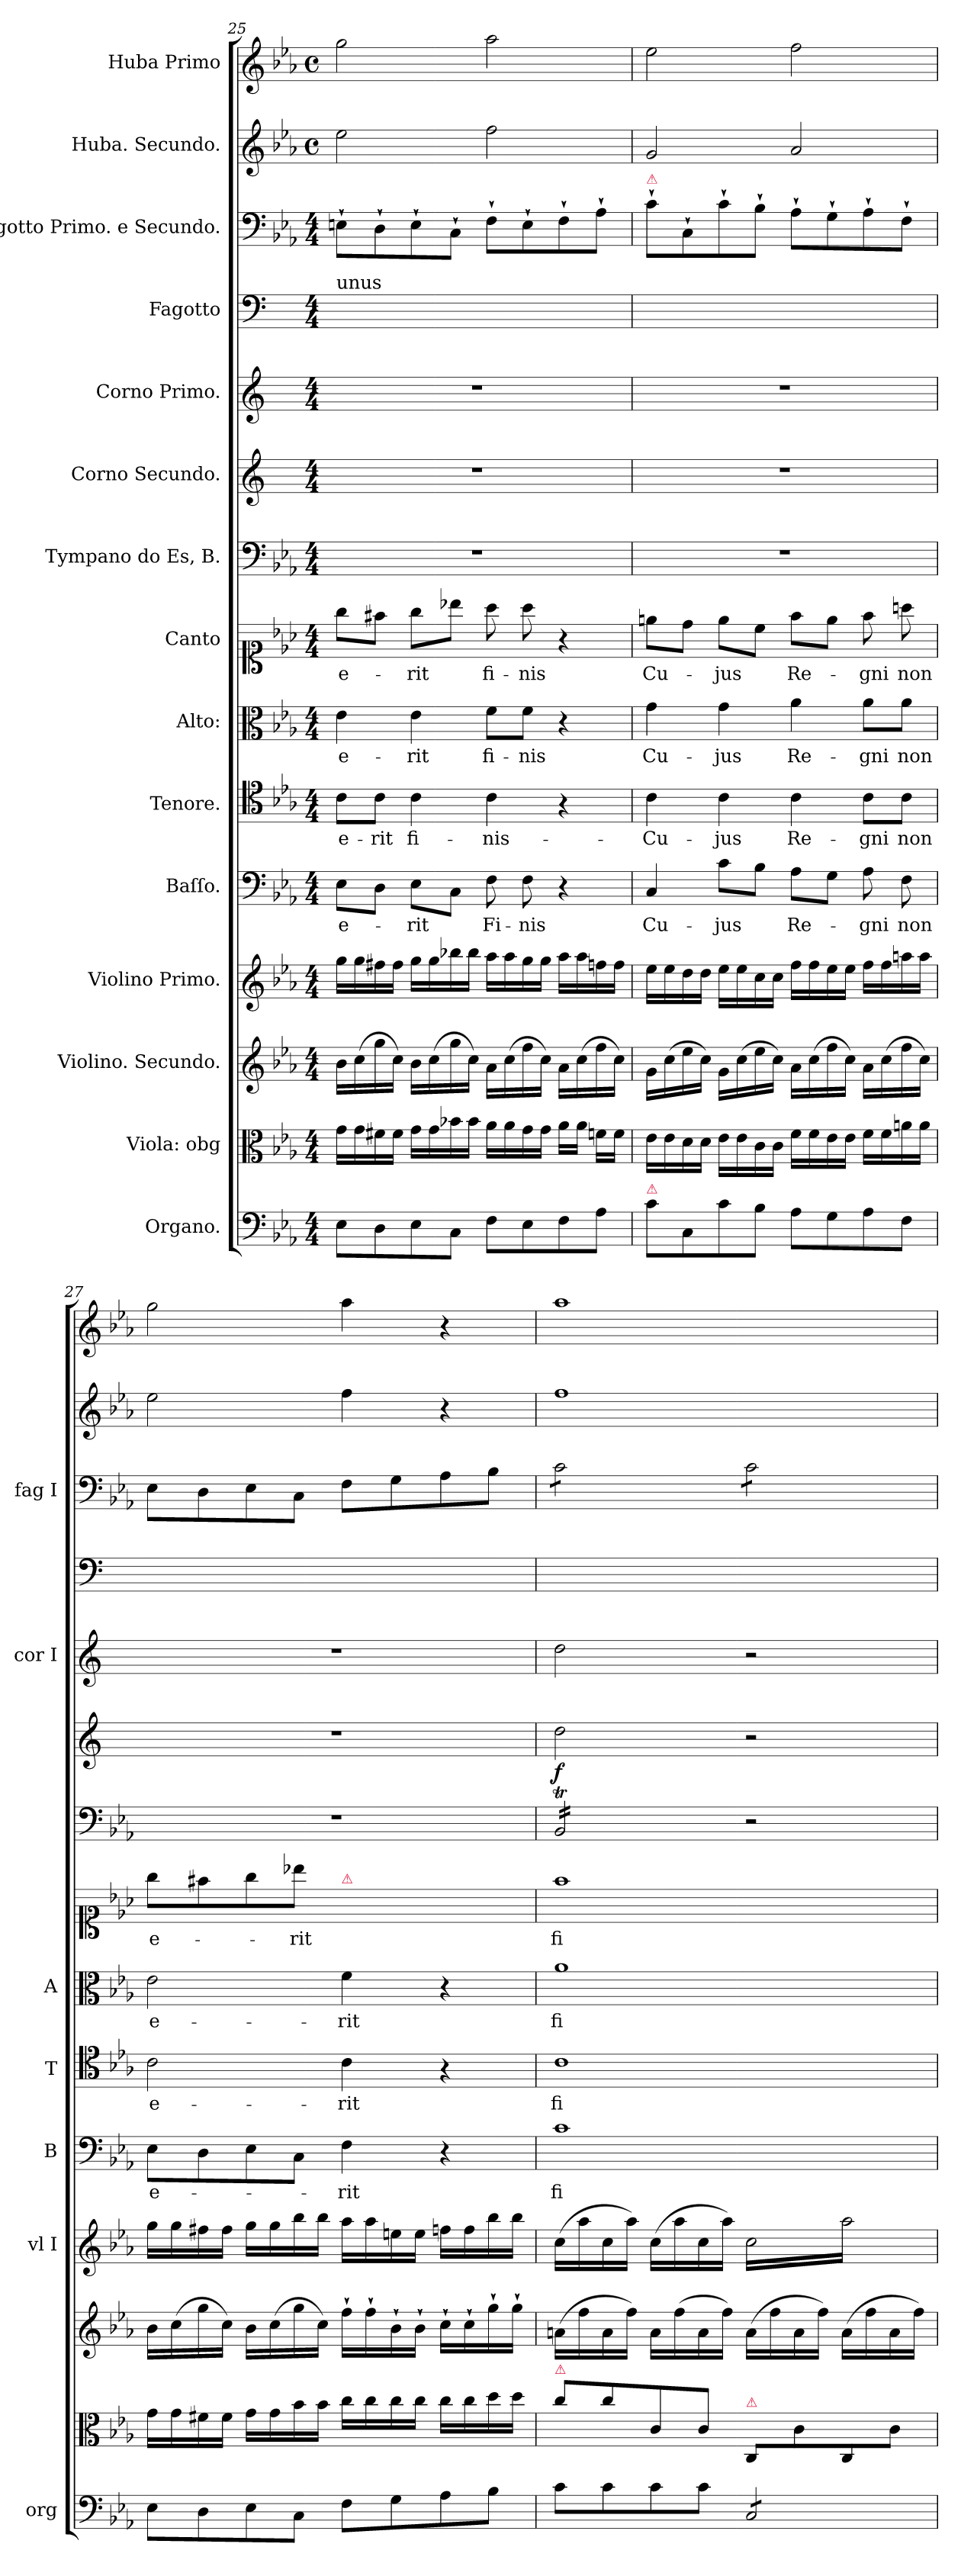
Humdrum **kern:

**kern	**dynam	**kern	**dynam	**kern	**dynam	**kern	**dynam	**kern	**text	**dynam	**kern	**text	**dynam	**kern	**text	**dynam	**kern	**text	**dynam	**kern	**kern	**dynam	**kern	**dynam	**kern	**kern	**dynam	**kern	**dynam	**kern	**dynam
*part15	*part15	*part14	*part14	*part13	*part13	*part12	*part12	*part11	*part11	*part11	*part10	*part10	*part10	*part9	*part9	*part9	*part8	*part8	*part8	*part7	*part6	*part6	*part5	*part5	*part4	*part3	*part3	*part2	*part2	*part1	*part1
*staff15	*staff15	*staff14	*staff14	*staff13	*staff13	*staff12	*staff12	*staff11	*staff11	*staff11	*staff10	*staff10	*staff10	*staff9	*staff9	*staff9	*staff8	*staff8	*staff8	*staff7	*staff6	*staff6	*staff5	*staff5	*staff4	*staff3	*staff3	*staff2	*staff2	*staff1	*staff1
*I"Organo.	*	*I"Viola: obg	*	*I"Violino. Secundo.	*	*I"Violino Primo.	*	*I"Baſſo.	*	*	*I"Tenore.	*	*	*I"Alto:	*	*	*I"Canto	*	*	*I"Tympano do Es, B.	*I"Corno Secundo.	*	*I"Corno Primo.	*	*I"Fagotto	*I"Fagotto Primo. e Secundo.	*	*I"Huba. Secundo.	*	*I"Huba Primo	*
*I'org	*	*	*	*	*	*I'vl I	*	*I'B	*	*	*I'T	*	*	*I'A	*	*	*	*	*	*	*	*	*I'cor I	*	*	*I'fag I	*	*	*	*	*
*clefF4	*	*clefC3	*	*clefG2	*	*clefG2	*	*clefF4	*	*	*clefC4	*	*	*clefC3	*	*	*clefC1	*	*	*clefF4	*clefG2	*	*clefG2	*	*clefF4	*clefF4	*	*clefG2	*	*clefG2	*
*	*	*	*	*	*	*	*	*	*	*	*	*	*	*	*	*	*	*	*	*	*ITrd-2c-3	*	*ITrd-2c-3	*	*	*	*	*	*	*	*
*k[b-e-a-]	*	*k[b-e-a-]	*	*k[b-e-a-]	*	*k[b-e-a-]	*	*k[b-e-a-]	*	*	*k[b-e-a-]	*	*	*k[b-e-a-]	*	*	*k[b-e-a-]	*	*	*k[b-e-a-]	*k[b-e-a-]	*	*k[b-e-a-]	*	*	*k[b-e-a-]	*	*k[b-e-a-]	*	*k[b-e-a-]	*
*E-:	*	*E-:	*	*E-:	*	*E-:	*	*E-:	*	*	*E-:	*	*	*E-:	*	*	*E-:	*	*	*E-:	*E-:	*	*E-:	*	*	*E-:	*	*E-:	*	*E-:	*
*M4/4	*	*M4/4	*	*M4/4	*	*M4/4	*	*M4/4	*	*	*M4/4	*	*	*M4/4	*	*	*M4/4	*	*	*M4/4	*M4/4	*	*M4/4	*	*M4/4	*M4/4	*	*M4/4	*	*M4/4	*
*	*	*	*	*	*	*	*	*	*	*	*	*	*	*	*	*	*	*	*	*	*	*	*	*	*	*	*	*met(c)	*	*met(c)	*
=25	=25	=25	=25	=25	=25	=25	=25	=25	=25	=25	=25	=25	=25	=25	=25	=25	=25	=25	=25	=25	=25	=25	=25	=25	=25	=25	=25	=25	=25	=25	=25
!	!	!	!	!	!	!	!	!	!	!	!	!	!	!	!	!	!	!	!	!	!	!	!	!	!LO:TX:a:t=unus	!	!	!	!	!	!
8E-\L	.	16g\LL	.	16b-\LL	.	16gg\LL	.	8E-\L	e-	.	8c\L	e-	.	4e-\	e-	.	8gg\L	e-	.	1r	1r	.	1r	.	1ryy	8En`\L	.	2ee-\	.	2gg\	.
.	.	16g\	.	(16cc\	.	16gg\	.	.	.	.	.	.	.	.	.	.	.	.	.	.	.	.	.	.	.	.	.	.	.	.	.
8D\	.	16f#X\	.	16gg\	.	16ff#X\	.	8D\J	.	.	8c\J	-rit	.	.	.	.	8ff#X\J	.	.	.	.	.	.	.	.	8D`\	.	.	.	.	.
.	.	16f#\JJ	.	16cc\JJ)	.	16ff#\JJ	.	.	.	.	.	.	.	.	.	.	.	.	.	.	.	.	.	.	.	.	.	.	.	.	.
8E-\	.	16g\LL	.	16b-\LL	.	16gg\LL	.	8E-\L	-rit	.	4c\	fi-	.	4e-\	rit	.	8gg\L	-rit	.	.	.	.	.	.	.	8E`\	.	.	.	.	.
.	.	16g\	.	(16cc\	.	16gg\	.	.	.	.	.	.	.	.	.	.	.	.	.	.	.	.	.	.	.	.	.	.	.	.	.
8C\J	.	16b-X\	.	16gg\	.	16bb-X\	.	8C\J	.	.	.	.	.	.	.	.	8bb-X\J	.	.	.	.	.	.	.	.	8C`\J	.	.	.	.	.
.	.	16b-\JJ	.	16cc\JJ)	.	16bb-\JJ	.	.	.	.	.	.	.	.	.	.	.	.	.	.	.	.	.	.	.	.	.	.	.	.	.
8F\L	.	16a-\LL	.	16a-\LL	.	16aa-\LL	.	8F\	Fi-	.	4c\	-nis-	.	8f\L	fi-	.	8aa-\	fi-	.	.	.	.	.	.	.	8F`\L	.	2ff\	.	2aa-\	.
.	.	16a-\	.	(16cc\	.	16aa-\	.	.	.	.	.	.	.	.	.	.	.	.	.	.	.	.	.	.	.	.	.	.	.	.	.
8E-\	.	16g\	.	16ff\	.	16gg\	.	8F\	-nis	.	.	.	.	8f\J	-nis	.	8aa-\	-nis	.	.	.	.	.	.	.	8E`\	.	.	.	.	.
.	.	16g\JJ	.	16cc\JJ)	.	16gg\JJ	.	.	.	.	.	.	.	.	.	.	.	.	.	.	.	.	.	.	.	.	.	.	.	.	.
8F\	.	16a-\LL	.	16a-\LL	.	16aa-\LL	.	4r	.	.	4r	.	.	4r	.	.	4r	.	.	.	.	.	.	.	.	8F`\	.	.	.	.	.
.	.	16a-\JJ	.	(16cc\	.	16aa-\	.	.	.	.	.	.	.	.	.	.	.	.	.	.	.	.	.	.	.	.	.	.	.	.	.
8A-\J	.	16fn\LL	.	16ff\	.	16ffn\	.	.	.	.	.	.	.	.	.	.	.	.	.	.	.	.	.	.	.	8A-`\J	.	.	.	.	.
.	.	16f\JJ	.	16cc\JJ)	.	16ff\JJ	.	.	.	.	.	.	.	.	.	.	.	.	.	.	.	.	.	.	.	.	.	.	.	.	.
=26	=26	=26	=26	=26	=26	=26	=26	=26	=26	=26	=26	=26	=26	=26	=26	=26	=26	=26	=26	=26	=26	=26	=26	=26	=26	=26	=26	=26	=26	=26	=26
!	!	!	!	!	!	!	!	!	!	!	!	!	!	!	!	!	!	!	!	!	!	!	!	!	!	!LO:TX:a:color=crimson:t=⚠	!	!	!	!	!
!LO:TX:a:color=crimson:t=⚠	!	!	!	!	!	!	!	!	!	!	!	!	!	!	!	!	!	!	!	!	!	!	!	!	!	!	!	!	!	!	!
!	!LO:DY:b	!	!LO:DY:b	!	!LO:DY:b	!	!	!	!	!LO:DY:a	!	!	!LO:DY:b	!	!	!LO:DY:b	!	!	!LO:DY:b	!	!	!	!	!	!	!	!LO:DY:b	!	!LO:DY:b	!	!LO:DY:b
8c\L	pia	16e-\LL	pia	16g\LL	pia	16ee-\LL	piano	4C/	Cu-	pia	4c\	Cu-	pia	4g\	Cu-	pia	8een\L	Cu-	pia	1r	1r	.	1r	.	1ryy	8c`\L	pia	2g/	pia	2ee-\	pia
.	.	16e-\	.	(16cc\	.	16ee-\	.	.	.	.	.	.	.	.	.	.	.	.	.	.	.	.	.	.	.	.	.	.	.	.	.
8C\	.	16d\	.	16ee-\	.	16dd\	.	.	.	.	.	.	.	.	.	.	8dd\J	.	.	.	.	.	.	.	.	8C`/	.	.	.	.	.
.	.	16d\JJ	.	16cc\JJ)	.	16dd\JJ	.	.	.	.	.	.	.	.	.	.	.	.	.	.	.	.	.	.	.	.	.	.	.	.	.
8c\	.	16e-\LL	.	16g\LL	.	16ee-\LL	.	8c\L	-jus	.	4c\	-jus	.	4g\	-jus	.	8ee\L	-jus	.	.	.	.	.	.	.	8c`\	.	.	.	.	.
.	.	16e-\	.	(16cc\	.	16ee-\	.	.	.	.	.	.	.	.	.	.	.	.	.	.	.	.	.	.	.	.	.	.	.	.	.
8B-\J	.	16c\	.	16ee-\	.	16cc\	.	8B-\J	.	.	.	.	.	.	.	.	8cc\J	.	.	.	.	.	.	.	.	8B-`\J	.	.	.	.	.
.	.	16c\JJ	.	16cc\JJ)	.	16cc\JJ	.	.	.	.	.	.	.	.	.	.	.	.	.	.	.	.	.	.	.	.	.	.	.	.	.
8A-\L	.	16f\LL	.	16a-\LL	.	16ff\LL	.	8A-\L	Re-	.	4c\	Re-	.	4a-\	Re-	.	8ff\L	Re-	.	.	.	.	.	.	.	8A-`\L	.	2a-/	.	2ff\	.
.	.	16f\	.	(16cc\	.	16ff\	.	.	.	.	.	.	.	.	.	.	.	.	.	.	.	.	.	.	.	.	.	.	.	.	.
8G\	.	16e-\	.	16ff\	.	16ee-\	.	8G\J	.	.	.	.	.	.	.	.	8ee\J	.	.	.	.	.	.	.	.	8G`\	.	.	.	.	.
.	.	16e-\JJ	.	16cc\JJ)	.	16ee-\JJ	.	.	.	.	.	.	.	.	.	.	.	.	.	.	.	.	.	.	.	.	.	.	.	.	.
8A-\	.	16f\LL	.	16a-\LL	.	16ff\LL	.	8A-\	-gni	.	8c\L	-gni	.	8a-\L	-gni	.	8ff\	-gni	.	.	.	.	.	.	.	8A-`\	.	.	.	.	.
.	.	16f\	.	(16cc\	.	16ff\	.	.	.	.	.	.	.	.	.	.	.	.	.	.	.	.	.	.	.	.	.	.	.	.	.
8F\J	.	16an\	.	16ff\	.	16aan\	.	8F\	non	.	8c\J	non	.	8a-\J	non	.	8aan\	non	.	.	.	.	.	.	.	8F`\J	.	.	.	.	.
.	.	16a\JJ	.	16cc\JJ)	.	16aa\JJ	.	.	.	.	.	.	.	.	.	.	.	.	.	.	.	.	.	.	.	.	.	.	.	.	.
=27	=27	=27	=27	=27	=27	=27	=27	=27	=27	=27	=27	=27	=27	=27	=27	=27	=27	=27	=27	=27	=27	=27	=27	=27	=27	=27	=27	=27	=27	=27	=27
8E-\L	.	16g\LL	.	16b-\LL	.	16gg\LL	.	8E-\L	e-	.	2c\	e-	.	2e-\	e-	.	8gg\L	e-	.	1r	1r	.	1r	.	1ryy	8E-\L	.	2ee-\	.	2gg\	.
.	.	16g\	.	(16cc\	.	16gg\	.	.	.	.	.	.	.	.	.	.	.	.	.	.	.	.	.	.	.	.	.	.	.	.	.
8D\	.	16f#X\	.	16gg\	.	16ff#X\	.	8D\	.	.	.	.	.	.	.	.	8ff#X\	.	.	.	.	.	.	.	.	8D\	.	.	.	.	.
.	.	16f#\JJ	.	16cc\JJ)	.	16ff#\JJ	.	.	.	.	.	.	.	.	.	.	.	.	.	.	.	.	.	.	.	.	.	.	.	.	.
8E-\	.	16g\LL	.	16b-\LL	.	16gg\LL	.	8E-\	.	.	.	.	.	.	.	.	8gg\	.	.	.	.	.	.	.	.	8E-\	.	.	.	.	.
.	.	16g\	.	(16cc\	.	16gg\	.	.	.	.	.	.	.	.	.	.	.	.	.	.	.	.	.	.	.	.	.	.	.	.	.
8C\J	.	16b-\	.	16gg\	.	16bb-\	.	8C\J	.	.	.	.	.	.	.	.	8bb-X\J	-rit	.	.	.	.	.	.	.	8C\J	.	.	.	.	.
.	.	16b-\JJ	.	16cc\JJ)	.	16bb-\JJ	.	.	.	.	.	.	.	.	.	.	.	.	.	.	.	.	.	.	.	.	.	.	.	.	.
!	!	!	!	!	!	!	!	!	!	!	!	!	!	!	!	!	!LO:TX:a:color=crimson:t=⚠	!	!	!	!	!	!	!	!	!	!	!	!	!	!
8F\L	.	16cc\LL	.	16ff`\LL	.	16aa-\LL	.	4F\	-rit	.	4c\	-rit	.	4f\	-rit	.	2ryy	.	.	.	.	.	.	.	.	8F\L	.	4ff\	.	4aa-\	.
.	.	16cc\	.	16ff`\	.	16aa-\	.	.	.	.	.	.	.	.	.	.	.	.	.	.	.	.	.	.	.	.	.	.	.	.	.
8G\	.	16cc\	.	16b-`\	.	16een\	.	.	.	.	.	.	.	.	.	.	.	.	.	.	.	.	.	.	.	8G\	.	.	.	.	.
.	.	16cc\JJ	.	16b-`\JJ	.	16ee\JJ	.	.	.	.	.	.	.	.	.	.	.	.	.	.	.	.	.	.	.	.	.	.	.	.	.
8A-\	.	16cc\LL	.	16cc`\LL	.	16ffn\LL	.	4r	.	.	4r	.	.	4r	.	.	.	.	.	.	.	.	.	.	.	8A-\	.	4r	.	4r	.
.	.	16cc\	.	16cc`\	.	16ff\	.	.	.	.	.	.	.	.	.	.	.	.	.	.	.	.	.	.	.	.	.	.	.	.	.
8B-\J	.	16dd\	.	16gg`\	.	16bb-\	.	.	.	.	.	.	.	.	.	.	.	.	.	.	.	.	.	.	.	8B-\J	.	.	.	.	.
.	.	16dd\JJ	.	16gg`\JJ	.	16bb-\JJ	.	.	.	.	.	.	.	.	.	.	.	.	.	.	.	.	.	.	.	.	.	.	.	.	.
=28	=28	=28	=28	=28	=28	=28	=28	=28	=28	=28	=28	=28	=28	=28	=28	=28	=28	=28	=28	=28	=28	=28	=28	=28	=28	=28	=28	=28	=28	=28	=28
!	!	!LO:TX:a:color=crimson:t=⚠	!	!	!	!	!	!	!	!	!	!	!	!	!	!	!	!	!	!	!	!	!	!	!	!	!	!	!	!	!
!	!LO:DY:b	!	!LO:DY:b	!	!LO:DY:b	!	!LO:DY:b	!	!	!LO:DY:b	!	!	!LO:DY:b	!	!	!LO:DY:b	!	!	!LO:DY:b	!	!	!	!	!LO:DY:b	!	!	!LO:DY:b	!	!LO:DY:b	!	!LO:DY:b
*	*	*	*	*	*	*	*	*	*	*	*	*	*	*	*	*	*	*	*	*tremolo	*	*	*	*	*	*	*	*	*	*	*
*	*	*	*	*	*	*	*	*	*	*	*	*	*	*	*	*	*	*	*	*	*	*	*	*	*	*tremolo	*	*	*	*	*
8c\L	fort	8cc\L	forto	(16an\LL	fort	(16cc\LL	fort	1c	fi-	fort	1c	fi-	fort	1a-	fi-	fort	1ff	fi-	fort	16BB-T/LL	2ff\	f	2ff\	fort	1ryy	8c\L	fort	1ff	for	1aa-	for
.	.	.	.	16ff\	.	16aa-\	.	.	.	.	.	.	.	.	.	.	.	.	.	16BB-T/	.	.	.	.	.	.	.	.	.	.	.
8c\	.	8cc\	.	16a\	.	16cc\	.	.	.	.	.	.	.	.	.	.	.	.	.	16BB-T/	.	.	.	.	.	8c\	.	.	.	.	.
.	.	.	.	16ff\JJ)	.	16aa-\JJ)	.	.	.	.	.	.	.	.	.	.	.	.	.	16BB-T/	.	.	.	.	.	.	.	.	.	.	.
8c\	.	8c/	.	16a\LL	.	(16cc\LL	.	.	.	.	.	.	.	.	.	.	.	.	.	16BB-T/	.	.	.	.	.	8c\	.	.	.	.	.
.	.	.	.	(16ff\	.	16aa-\	.	.	.	.	.	.	.	.	.	.	.	.	.	16BB-T/	.	.	.	.	.	.	.	.	.	.	.
8c\J	.	8c/J	.	16a\	.	16cc\	.	.	.	.	.	.	.	.	.	.	.	.	.	16BB-T/	.	.	.	.	.	8c\J	.	.	.	.	.
.	.	.	.	16ff\JJ)	.	16aa-\JJ)	.	.	.	.	.	.	.	.	.	.	.	.	.	16BB-T/JJ	.	.	.	.	.	.	.	.	.	.	.
*	*	*	*	*	*	*	*	*	*	*	*	*	*	*	*	*	*	*	*	*Xtremolo	*	*	*	*	*	*	*	*	*	*	*
!	!	!LO:TX:a:color=crimson:t=⚠	!	!	!	!	!	!	!	!	!	!	!	!	!	!	!	!	!	!	!	!	!	!	!	!	!	!	!	!	!
*tremolo	*	*	*	*	*	*	*	*	*	*	*	*	*	*	*	*	*	*	*	*	*	*	*	*	*	*	*	*	*	*	*
*	*	*	*	*	*	*tremolo	*	*	*	*	*	*	*	*	*	*	*	*	*	*	*	*	*	*	*	*	*	*	*	*	*
8C/L	.	8C/L	.	(16a\LL	.	(16cc\LL	.	.	.	.	.	.	.	.	.	.	.	.	.	2r	2r	.	2r	.	.	8c\L	.	.	.	.	.
.	.	.	.	16ff\	.	16aa-\)	.	.	.	.	.	.	.	.	.	.	.	.	.	.	.	.	.	.	.	.	.	.	.	.	.
8C/	.	8c\	.	16a\	.	16cc\	.	.	.	.	.	.	.	.	.	.	.	.	.	.	.	.	.	.	.	8c\	.	.	.	.	.
.	.	.	.	16ff\JJ)	.	16aa-\)	.	.	.	.	.	.	.	.	.	.	.	.	.	.	.	.	.	.	.	.	.	.	.	.	.
8C/	.	8C/	.	(16a\LL	.	16cc\	.	.	.	.	.	.	.	.	.	.	.	.	.	.	.	.	.	.	.	8c\	.	.	.	.	.
.	.	.	.	16ff\	.	16aa-\)	.	.	.	.	.	.	.	.	.	.	.	.	.	.	.	.	.	.	.	.	.	.	.	.	.
8C/J	.	8c\J	.	16a\	.	16cc\	.	.	.	.	.	.	.	.	.	.	.	.	.	.	.	.	.	.	.	8c\J	.	.	.	.	.
*	*	*	*	*	*	*	*	*	*	*	*	*	*	*	*	*	*	*	*	*	*	*	*	*	*	*Xtremolo	*	*	*	*	*
*Xtremolo	*	*	*	*	*	*	*	*	*	*	*	*	*	*	*	*	*	*	*	*	*	*	*	*	*	*	*	*	*	*	*
.	.	.	.	16ff\JJ)	.	16aa-\)JJ	.	.	.	.	.	.	.	.	.	.	.	.	.	.	.	.	.	.	.	.	.	.	.	.	.
*	*	*	*	*	*	*Xtremolo	*	*	*	*	*	*	*	*	*	*	*	*	*	*	*	*	*	*	*	*	*	*	*	*	*
.	.	.	.	.	.	.	.	.	.	.	.	.	.	.	.	.	.	.	.	.	.	.	.	.	.	.	.	.	.	.	.
.	.	.	.	.	.	.	.	.	.	.	.	.	.	.	.	.	.	.	.	.	.	.	.	.	.	.	.	.	.	.	.
.	.	.	.	.	.	.	.	.	.	.	.	.	.	.	.	.	.	.	.	.	.	.	.	.	.	.	.	.	.	.	.
.	.	.	.	.	.	.	.	.	.	.	.	.	.	.	.	.	.	.	.	.	.	.	.	.	.	.	.	.	.	.	.
=	=	=	=	=	=	=	=	=	=	=	=	=	=	=	=	=	=	=	=	=	=	=	=	=	=	=	=	=	=	=	=
*-	*-	*-	*-	*-	*-	*-	*-	*-	*-	*-	*-	*-	*-	*-	*-	*-	*-	*-	*-	*-	*-	*-	*-	*-	*-	*-	*-	*-	*-	*-	*-
